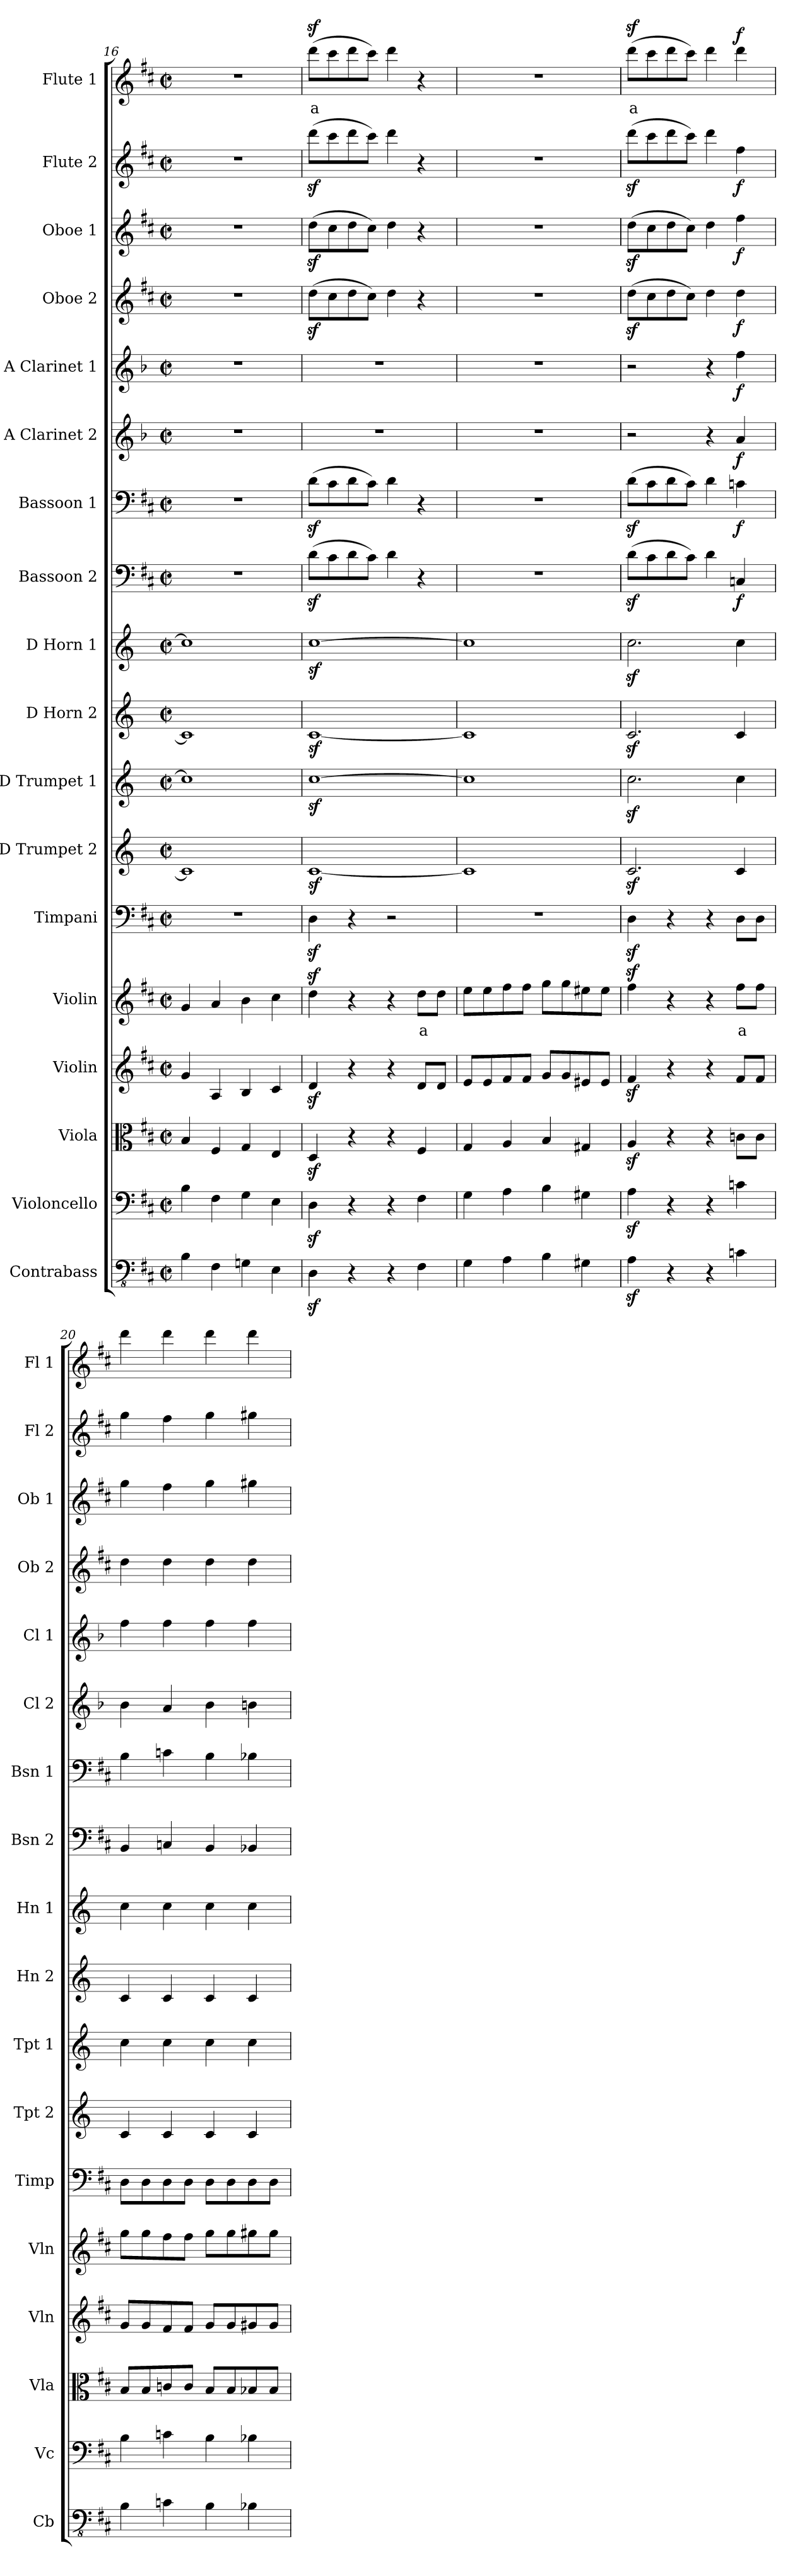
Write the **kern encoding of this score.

**kern	**kern	**kern	**kern	**kern	**text	**kern	**kern	**kern	**kern	**kern	**kern	**dynam	**kern	**dynam	**kern	**dynam	**kern	**dynam	**kern	**dynam	**kern	**dynam	**kern	**dynam	**kern	**text	**dynam
*part18	*part17	*part16	*part15	*part14	*part14	*part13	*part12	*part11	*part10	*part9	*part8	*part8	*part7	*part7	*part6	*part6	*part5	*part5	*part4	*part4	*part3	*part3	*part2	*part2	*part1	*part1	*part1
*staff18	*staff17	*staff16	*staff15	*staff14	*staff14	*staff13	*staff12	*staff11	*staff10	*staff9	*staff8	*staff8	*staff7	*staff7	*staff6	*staff6	*staff5	*staff5	*staff4	*staff4	*staff3	*staff3	*staff2	*staff2	*staff1	*staff1	*staff1
*I"Contrabass	*I"Violoncello	*I"Viola	*I"Violin	*I"Violin	*	*I"Timpani	*I"D Trumpet 2	*I"D Trumpet 1	*I"D Horn 2	*I"D Horn 1	*I"Bassoon 2	*	*I"Bassoon 1	*	*I"A Clarinet 2	*	*I"A Clarinet 1	*	*I"Oboe 2	*	*I"Oboe 1	*	*I"Flute 2	*	*I"Flute 1	*	*
*I'Cb	*I'Vc	*I'Vla	*I'Vln	*I'Vln	*	*I'Timp	*I'Tpt 2	*I'Tpt 1	*I'Hn 2	*I'Hn 1	*I'Bsn 2	*	*I'Bsn 1	*	*I'Cl 2	*	*I'Cl 1	*	*I'Ob 2	*	*I'Ob 1	*	*I'Fl 2	*	*I'Fl 1	*	*
*clefFv4	*clefF4	*clefC3	*clefG2	*clefG2	*	*clefF4	*clefG2	*clefG2	*clefG2	*clefG2	*clefF4	*	*clefF4	*	*clefG2	*	*clefG2	*	*clefG2	*	*clefG2	*	*clefG2	*	*clefG2	*	*
*	*	*	*	*	*	*	*ITrd-1c-2	*ITrd-1c-2	*ITrd6c10	*ITrd6c10	*	*	*	*	*ITrd2c3	*	*ITrd2c3	*	*	*	*	*	*	*	*	*	*
*k[f#c#]	*k[f#c#]	*k[f#c#]	*k[f#c#]	*k[f#c#]	*	*k[f#c#]	*k[f#c#]	*k[f#c#]	*k[f#c#]	*k[f#c#]	*k[f#c#]	*	*k[f#c#]	*	*k[f#c#]	*	*k[f#c#]	*	*k[f#c#]	*	*k[f#c#]	*	*k[f#c#]	*	*k[f#c#]	*	*
*M2/2	*M2/2	*M2/2	*M2/2	*M2/2	*	*M2/2	*M2/2	*M2/2	*M2/2	*M2/2	*M2/2	*	*M2/2	*	*M2/2	*	*M2/2	*	*M2/2	*	*M2/2	*	*M2/2	*	*M2/2	*	*
*met(c|)	*met(c|)	*met(c|)	*met(c|)	*met(c|)	*	*met(c|)	*met(c|)	*met(c|)	*met(c|)	*met(c|)	*met(c|)	*	*met(c|)	*	*met(c|)	*	*met(c|)	*	*met(c|)	*	*met(c|)	*	*met(c|)	*	*met(c|)	*	*
=16	=16	=16	=16	=16	=16	=16	=16	=16	=16	=16	=16	=16	=16	=16	=16	=16	=16	=16	=16	=16	=16	=16	=16	=16	=16	=16	=16
4BB\	4B\	4B/	4g/	4g/	.	1r	1d]	1dd]	1D]	1d]	1r	.	1r	.	1r	.	1r	.	1r	.	1r	.	1r	.	1r	.	.
4FF#\	4F#\	4F#/	4A/	4a/	.	.	.	.	.	.	.	.	.	.	.	.	.	.	.	.	.	.	.	.	.	.	.
4GGn\	4G\	4G/	4B/	4b\	.	.	.	.	.	.	.	.	.	.	.	.	.	.	.	.	.	.	.	.	.	.	.
4EE\	4E\	4E/	4c#/	4cc#\	.	.	.	.	.	.	.	.	.	.	.	.	.	.	.	.	.	.	.	.	.	.	.
=17	=17	=17	=17	=17	=17	=17	=17	=17	=17	=17	=17	=17	=17	=17	=17	=17	=17	=17	=17	=17	=17	=17	=17	=17	=17	=17	=17
!	!	!	!	!	!	!	!	!	!	!	!	!	!	!	!	!	!	!	!	!	!	!	!	!	!	!LO:LY:b:color=#FF0000	!
4DDz<\	4Dz<\	4Dz</	4dz</	4ddz<\	.	4Dz<\	[1dz<	[1ddz<	[1Dz<	[1dz<	(>8dz<\L	.	(>8dz<\L	.	1r	.	1r	.	(>8ddz<\L	.	(>8ddz<\L	.	(>8dddz<\L	.	(>8dddz<\L	a	.
.	.	.	.	.	.	.	.	.	.	.	8c#\	.	8c#\	.	.	.	.	.	8cc#\	.	8cc#\	.	8ccc#\	.	8ccc#\	.	.
4r	4r	4r	4r	4r	.	4r	.	.	.	.	8d\	.	8d\	.	.	.	.	.	8dd\	.	8dd\	.	8ddd\	.	8ddd\	.	.
.	.	.	.	.	.	.	.	.	.	.	8c#\J)	.	8c#\J)	.	.	.	.	.	8cc#\J)	.	8cc#\J)	.	8ccc#\J)	.	8ccc#\J)	.	.
4r	4r	4r	4r	4r	.	2r	.	.	.	.	4d\	.	4d\	.	.	.	.	.	4dd\	.	4dd\	.	4ddd\	.	4ddd\	.	.
!	!	!	!	!	!LO:LY:b:color=#FF0000	!	!	!	!	!	!	!	!	!	!	!	!	!	!	!	!	!	!	!	!	!	!
4FF#\	4F#\	4F#/	8d/L	8dd\L	a	.	.	.	.	.	4r	.	4r	.	.	.	.	.	4r	.	4r	.	4r	.	4r	.	.
.	.	.	8d/J	8dd\J	.	.	.	.	.	.	.	.	.	.	.	.	.	.	.	.	.	.	.	.	.	.	.
!!LO:PB:g=z
=18	=18	=18	=18	=18	=18	=18	=18	=18	=18	=18	=18	=18	=18	=18	=18	=18	=18	=18	=18	=18	=18	=18	=18	=18	=18	=18	=18
4GG\	4G\	4G/	8e/L	8ee\L	.	1r	1d]	1dd]	1D]	1d]	1r	.	1r	.	1r	.	1r	.	1r	.	1r	.	1r	.	1r	.	.
.	.	.	8e/	8ee\	.	.	.	.	.	.	.	.	.	.	.	.	.	.	.	.	.	.	.	.	.	.	.
4AA\	4A\	4A/	8f#/	8ff#\	.	.	.	.	.	.	.	.	.	.	.	.	.	.	.	.	.	.	.	.	.	.	.
.	.	.	8f#/J	8ff#\J	.	.	.	.	.	.	.	.	.	.	.	.	.	.	.	.	.	.	.	.	.	.	.
4BB\	4B\	4B/	8g/L	8gg\L	.	.	.	.	.	.	.	.	.	.	.	.	.	.	.	.	.	.	.	.	.	.	.
.	.	.	8g/	8gg\	.	.	.	.	.	.	.	.	.	.	.	.	.	.	.	.	.	.	.	.	.	.	.
4GG#X\	4G#X\	4G#X/	8e#X/	8ee#X\	.	.	.	.	.	.	.	.	.	.	.	.	.	.	.	.	.	.	.	.	.	.	.
.	.	.	8e#/J	8ee#\J	.	.	.	.	.	.	.	.	.	.	.	.	.	.	.	.	.	.	.	.	.	.	.
=19	=19	=19	=19	=19	=19	=19	=19	=19	=19	=19	=19	=19	=19	=19	=19	=19	=19	=19	=19	=19	=19	=19	=19	=19	=19	=19	=19
!	!	!	!	!	!	!	!	!	!	!	!	!	!	!	!	!	!	!	!	!	!	!	!	!	!	!LO:LY:b:color=#FF0000	!
4AAz<\	4Az<\	4Az</	4f#z</	4ff#z<\	.	4Dz<\	2.dz</	2.ddz<\	2.Dz</	2.dz<\	(>8dz<\L	.	(>8dz<\L	.	2r	.	2r	.	(>8ddz<\L	.	(>8ddz<\L	.	(>8dddz<\L	.	(>8dddz<\L	a	.
.	.	.	.	.	.	.	.	.	.	.	8c#\	.	8c#\	.	.	.	.	.	8cc#\	.	8cc#\	.	8ccc#\	.	8ccc#\	.	.
4r	4r	4r	4r	4r	.	4r	.	.	.	.	8d\	.	8d\	.	.	.	.	.	8dd\	.	8dd\	.	8ddd\	.	8ddd\	.	.
.	.	.	.	.	.	.	.	.	.	.	8c#\J)	.	8c#\J)	.	.	.	.	.	8cc#\J)	.	8cc#\J)	.	8ccc#\J)	.	8ccc#\J)	.	.
4r	4r	4r	4r	4r	.	4r	.	.	.	.	4d\	.	4d\	.	4r	.	4r	.	4dd\	.	4dd\	.	4ddd\	.	4ddd\	.	.
!	!	!	!	!	!LO:LY:b:color=#FF0000	!	!	!	!	!	!	!LO:DY:b	!	!LO:DY:b	!	!LO:DY:b	!	!LO:DY:b	!	!LO:DY:b	!	!LO:DY:b	!	!LO:DY:b	!	!	!LO:DY:b
4Cn\	4cn\	8cn\L	8f#/L	8ff#\L	a	8D\L	4d/	4dd\	4D/	4d\	4Cn/	f	4cn\	f	4f#/	f	4dd\	f	4dd\	f	4ff#\	f	4ff#\	f	4ddd\	.	f
.	.	8c\J	8f#/J	8ff#\J	.	8D\J	.	.	.	.	.	.	.	.	.	.	.	.	.	.	.	.	.	.	.	.	.
=20	=20	=20	=20	=20	=20	=20	=20	=20	=20	=20	=20	=20	=20	=20	=20	=20	=20	=20	=20	=20	=20	=20	=20	=20	=20	=20	=20
4BB\	4B\	8B/L	8g/L	8gg\L	.	8D\L	4d/	4dd\	4D/	4d\	4BB/	.	4B\	.	4g\	.	4dd\	.	4dd\	.	4gg\	.	4gg\	.	4ddd\	.	.
.	.	8B/	8g/	8gg\	.	8D\	.	.	.	.	.	.	.	.	.	.	.	.	.	.	.	.	.	.	.	.	.
4Cn\	4cn\	8cn/	8f#/	8ff#\	.	8D\	4d/	4dd\	4D/	4d\	4Cn/	.	4cn\	.	4f#/	.	4dd\	.	4dd\	.	4ff#\	.	4ff#\	.	4ddd\	.	.
.	.	8c/J	8f#/J	8ff#\J	.	8D\J	.	.	.	.	.	.	.	.	.	.	.	.	.	.	.	.	.	.	.	.	.
4BB\	4B\	8B/L	8g/L	8gg\L	.	8D\L	4d/	4dd\	4D/	4d\	4BB/	.	4B\	.	4g\	.	4dd\	.	4dd\	.	4gg\	.	4gg\	.	4ddd\	.	.
.	.	8B/	8g/	8gg\	.	8D\	.	.	.	.	.	.	.	.	.	.	.	.	.	.	.	.	.	.	.	.	.
4BB-X\	4B-X\	8B-X/	8g#X/	8gg#X\	.	8D\	4d/	4dd\	4D/	4d\	4BB-X/	.	4B-X\	.	4g#X\	.	4dd\	.	4dd\	.	4gg#X\	.	4gg#X\	.	4ddd\	.	.
.	.	8B-/J	8g#/J	8gg#\J	.	8D\J	.	.	.	.	.	.	.	.	.	.	.	.	.	.	.	.	.	.	.	.	.
=	=	=	=	=	=	=	=	=	=	=	=	=	=	=	=	=	=	=	=	=	=	=	=	=	=	=	=
*-	*-	*-	*-	*-	*-	*-	*-	*-	*-	*-	*-	*-	*-	*-	*-	*-	*-	*-	*-	*-	*-	*-	*-	*-	*-	*-	*-
